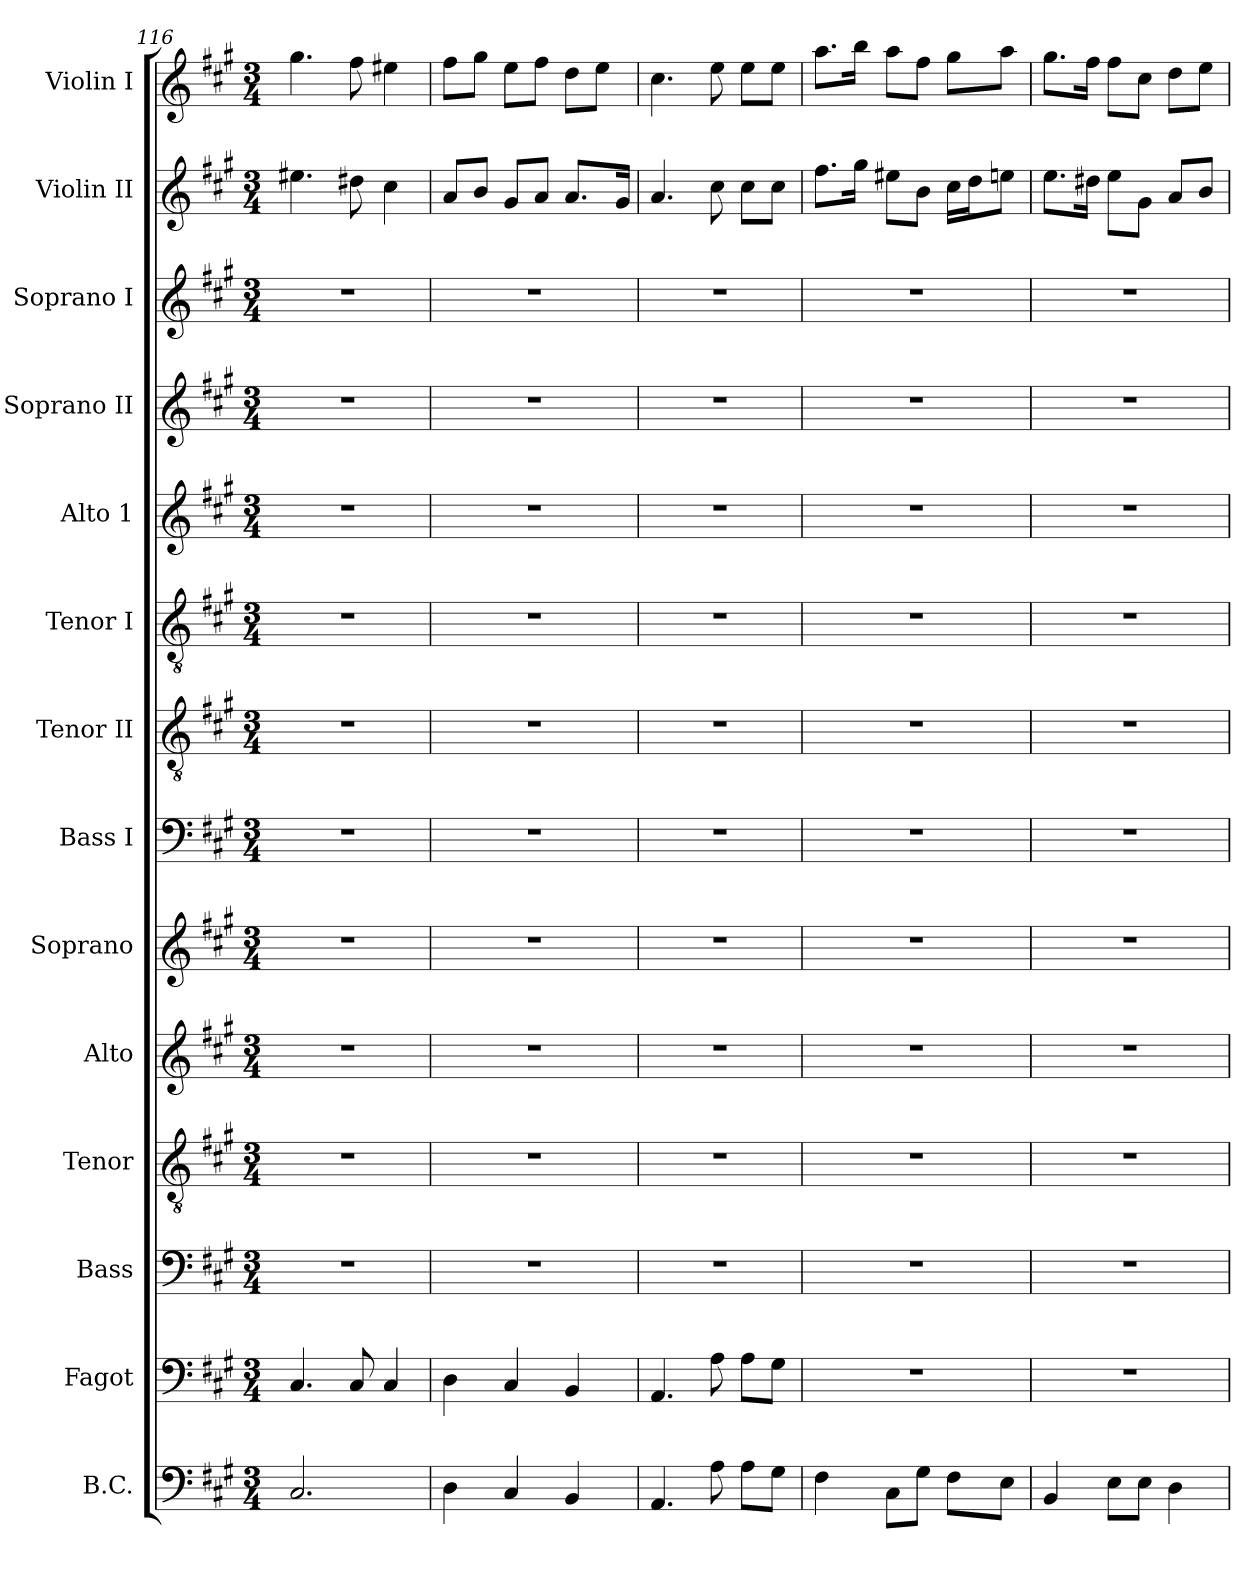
**kern	**kern	**kern	**kern	**kern	**kern	**kern	**kern	**kern	**kern	**kern	**kern	**kern	**kern
*part14	*part13	*part12	*part11	*part10	*part9	*part8	*part7	*part6	*part5	*part4	*part3	*part2	*part1
*staff14	*staff13	*staff12	*staff11	*staff10	*staff9	*staff8	*staff7	*staff6	*staff5	*staff4	*staff3	*staff2	*staff1
*I"B.C.	*I"Fagot	*I"Bass	*I"Tenor	*I"Alto	*I"Soprano	*I"Bass I	*I"Tenor II	*I"Tenor I	*I"Alto 1	*I"Soprano II	*I"Soprano I	*I"Violin II	*I"Violin I
*I'B.C.	*I'Fg	*	*I'T-R	*	*I'S-R	*I'B1	*I'T2	*I'T1	*I'A1	*I'S2	*I'S1	*I'Vln. II	*I'Vln. I
*clefF4	*clefF4	*clefF4	*clefGv2	*clefG2	*clefG2	*clefF4	*clefGv2	*clefGv2	*clefG2	*clefG2	*clefG2	*clefG2	*clefG2
*k[f#c#g#]	*k[f#c#g#]	*k[f#c#g#]	*k[f#c#g#]	*k[f#c#g#]	*k[f#c#g#]	*k[f#c#g#]	*k[f#c#g#]	*k[f#c#g#]	*k[f#c#g#]	*k[f#c#g#]	*k[f#c#g#]	*k[f#c#g#]	*k[f#c#g#]
*A:	*A:	*A:	*A:	*A:	*A:	*A:	*A:	*A:	*A:	*A:	*A:	*A:	*A:
*M3/4	*M3/4	*M3/4	*M3/4	*M3/4	*M3/4	*M3/4	*M3/4	*M3/4	*M3/4	*M3/4	*M3/4	*M3/4	*M3/4
=116	=116	=116	=116	=116	=116	=116	=116	=116	=116	=116	=116	=116	=116
2.C#/	4.C#/	2.r	2.r	2.r	2.r	2.r	2.r	2.r	2.r	2.r	2.r	4.ee#X\	4.gg#\
.	8C#/	.	.	.	.	.	.	.	.	.	.	8dd#X\	8ff#\
.	4C#/	.	.	.	.	.	.	.	.	.	.	4cc#\	4ee#X\
=117	=117	=117	=117	=117	=117	=117	=117	=117	=117	=117	=117	=117	=117
4D\	4D\	2.r	2.r	2.r	2.r	2.r	2.r	2.r	2.r	2.r	2.r	8a/L	8ff#\L
.	.	.	.	.	.	.	.	.	.	.	.	8b/J	8gg#\J
4C#/	4C#/	.	.	.	.	.	.	.	.	.	.	8g#/L	8ee\L
.	.	.	.	.	.	.	.	.	.	.	.	8a/J	8ff#\J
4BB/	4BB/	.	.	.	.	.	.	.	.	.	.	8.a/L	8dd\L
.	.	.	.	.	.	.	.	.	.	.	.	.	8ee\J
.	.	.	.	.	.	.	.	.	.	.	.	16g#/Jk	.
=118	=118	=118	=118	=118	=118	=118	=118	=118	=118	=118	=118	=118	=118
4.AA/	4.AA/	2.r	2.r	2.r	2.r	2.r	2.r	2.r	2.r	2.r	2.r	4.a/	4.cc#\
8A\	8A\	.	.	.	.	.	.	.	.	.	.	8cc#\	8ee\
8A\L	8A\L	.	.	.	.	.	.	.	.	.	.	8cc#\L	8ee\L
8G#\J	8G#\J	.	.	.	.	.	.	.	.	.	.	8cc#\J	8ee\J
=119	=119	=119	=119	=119	=119	=119	=119	=119	=119	=119	=119	=119	=119
4F#\	2.r	2.r	2.r	2.r	2.r	2.r	2.r	2.r	2.r	2.r	2.r	8.ff#\L	8.aa\L
.	.	.	.	.	.	.	.	.	.	.	.	16gg#\Jk	16bb\Jk
8C#\L	.	.	.	.	.	.	.	.	.	.	.	8ee#X\L	8aa\L
8G#\J	.	.	.	.	.	.	.	.	.	.	.	8b\J	8ff#\J
8F#\L	.	.	.	.	.	.	.	.	.	.	.	16cc#\LL	8gg#\L
.	.	.	.	.	.	.	.	.	.	.	.	16dd\J	.
8E\J	.	.	.	.	.	.	.	.	.	.	.	8een\J	8aa\J
=120	=120	=120	=120	=120	=120	=120	=120	=120	=120	=120	=120	=120	=120
4BB/	2.r	2.r	2.r	2.r	2.r	2.r	2.r	2.r	2.r	2.r	2.r	8.ee\L	8.gg#\L
.	.	.	.	.	.	.	.	.	.	.	.	16dd#X\Jk	16ff#\Jk
8E\L	.	.	.	.	.	.	.	.	.	.	.	8ee\L	8ff#\L
8E\J	.	.	.	.	.	.	.	.	.	.	.	8g#\J	8cc#\J
4D\	.	.	.	.	.	.	.	.	.	.	.	8a/L	8dd\L
.	.	.	.	.	.	.	.	.	.	.	.	8b/J	8ee\J
=	=	=	=	=	=	=	=	=	=	=	=	=	=
*-	*-	*-	*-	*-	*-	*-	*-	*-	*-	*-	*-	*-	*-
